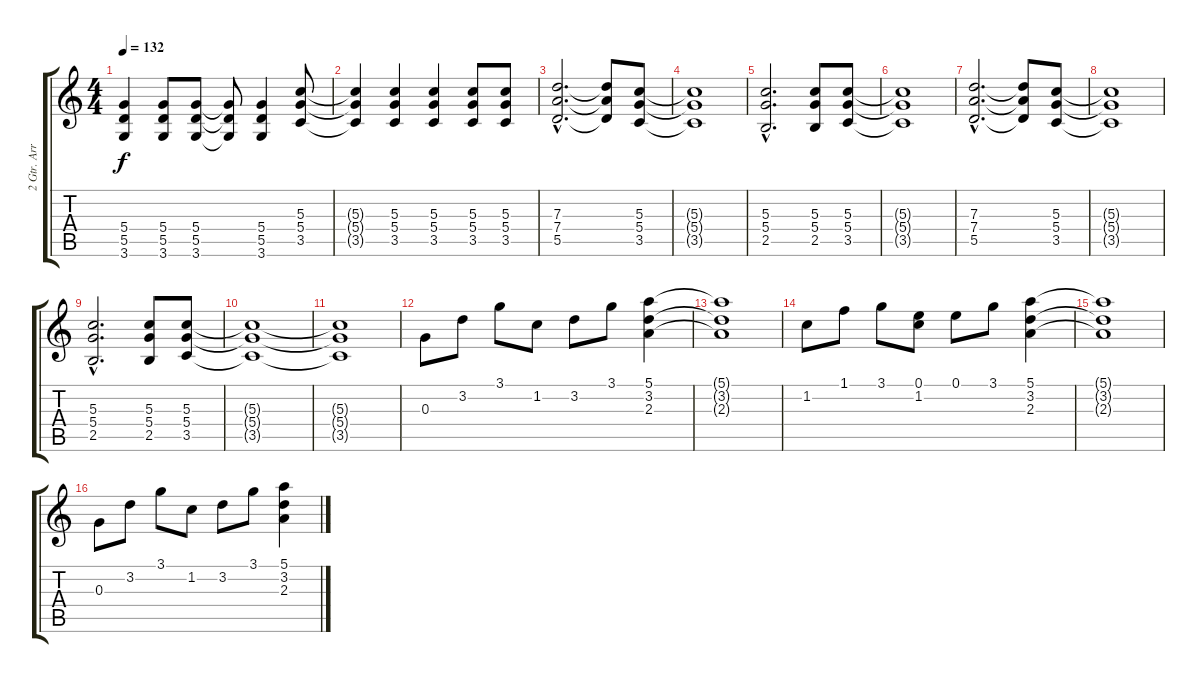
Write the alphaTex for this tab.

\track ("2 Gtr. Arr. Rhythm" "2 Gtr. Arr") {instrument overdrivenguitar}
\staff {score tabs}
\tuning (E4 B3 G3 D3 A2 E2) {hide}
\ts (4 4)
\tempo 132
\clef g2
\ks c
(5.4{t} 5.5{t} 3.6{t}).4{dy f} (5.4 5.5 3.6).8 (5.4 5.5 3.6).8 (5.4{t} 5.5{t} 3.6{t}).8 (5.4 5.5 3.6).4 (5.3 5.4 3.5).8 |
(5.3{t} 5.4{t} 3.5{t}).4 (5.3 5.4 3.5).4 (5.3 5.4 3.5).4 (5.3 5.4 3.5).8 (5.3 5.4 3.5).8 |
(7.3{hac} 7.4{hac} 5.5{hac}).2{d} (7.3{t} 7.4{t} 5.5{t}).8 (5.3 5.4 3.5).8 |
(5.3{t} 5.4{t} 3.5{t}).1 |
(5.3{hac} 5.4{hac} 2.5{hac}).2{d} (5.3 5.4 2.5).8 (5.3 5.4 3.5).8 |
(5.3{t} 5.4{t} 3.5{t}).1 |
(7.3{hac} 7.4{hac} 5.5{hac}).2{d} (7.3{t} 7.4{t} 5.5{t}).8 (5.3 5.4 3.5).8 |
(5.3{t} 5.4{t} 3.5{t}).1 |
(5.3{hac} 5.4{hac} 2.5{hac}).2{d} (5.3 5.4 2.5).8 (5.3 5.4 3.5).8 |
(5.3{t} 5.4{t} 3.5{t}).1 |
(5.3{t} 5.4{t} 3.5{t}).1 |
0.3.8{instrument electricguitarclean} 3.2.8 3.1.8 1.2.8 3.2.8 3.1.8 (5.1 3.2 2.3).4 |
(5.1{t} 3.2{t} 2.3{t}).1 |
1.2.8{instrument electricguitarclean} 1.1.8 3.1.8 (0.1 1.2).8 0.1.8 3.1.8 (5.1 3.2 2.3).4 |
(5.1{t} 3.2{t} 2.3{t}).1 |
0.3.8{instrument electricguitarclean} 3.2.8 3.1.8 1.2.8 3.2.8 3.1.8 (5.1 3.2 2.3).4
